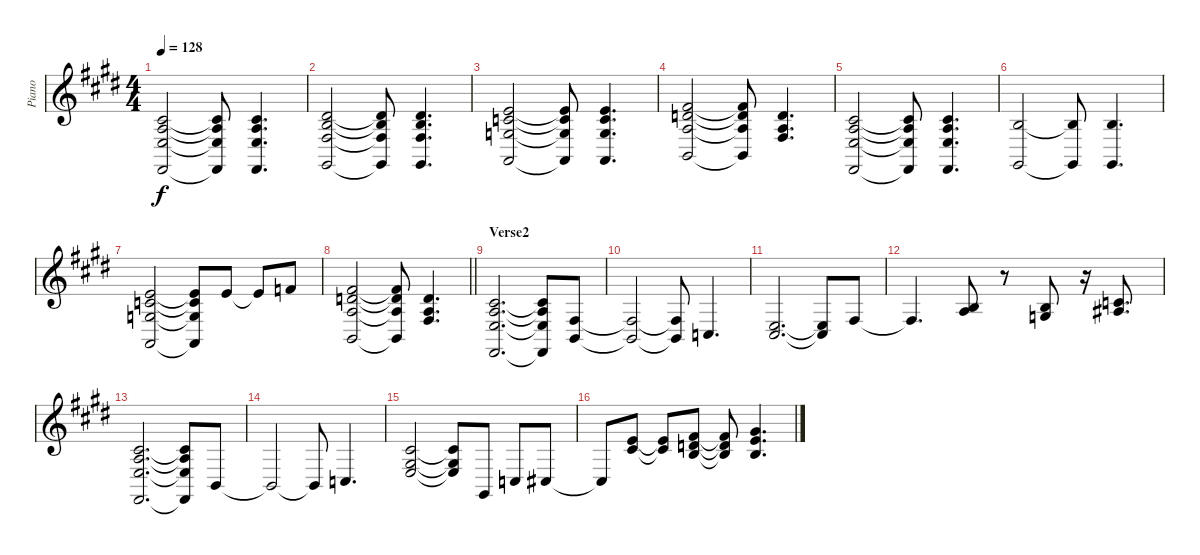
\track ("Piano" "Piano") {instrument brightacousticpiano}
\staff {score}
\tuning (E4 B3 G3 D3 A2 E2) {hide}
\ts (4 4)
\tempo 128
\clef g2
\ks c#minor
(2.2 2.3 2.4 2.6).2{dy f} (2.2{t} 2.3{t} 2.4{t} 2.6{t}).8 (2.2 2.3 2.4 2.6).4{d} |
(0.2 8.3 4.4 4.6).2 (0.2{t} 8.3{t} 4.4{t} 4.6{t}).8 (0.2 8.3 4.4 4.6).4{d} |
(0.1 1.2 0.3 0.5).2 (0.1{t} 1.2{t} 0.3{t} 0.5{t}).8 (0.1 1.2 0.3 0.5).4{d} |
(2.1 3.2 2.3 2.5).2 (2.1{t} 3.2{t} 2.3{t} 2.5{t}).8 (3.2 2.3 4.4).4{d} |
(2.2 2.3 2.4 2.6).2 (2.2{t} 2.3{t} 2.4{t} 2.6{t}).8 (2.2 2.3 2.4 2.6).4{d} |
(0.2 4.6).2 (0.2{t} 4.6{t}).8 (0.2 4.6).4{d} |
(0.1 1.2 0.3 0.5).2 (0.1{t} 1.2{t} 0.3{t} 0.5{t}).8 0.1.8 0.1{t}.8 1.1.8 |
\barLineRight lightlight
(2.1 3.2 2.3 2.5).2 (2.1{t} 3.2{t} 2.3{t} 2.5{t}).8 (3.2 2.3 4.4).4{d} |
\section ("" "Verse2")
(2.2 2.3 2.4 2.6).2{d} (2.2{t} 2.3{t} 2.4{t} 2.6{t}).8 (4.4 2.5).8 |
(4.4{t} 2.5{t}).2 (4.4{t} 2.5{t}).8 3.5.4{d} |
(2.4 4.5).2{d} (2.4{t} 4.5{t}).8 4.4.8 |
4.4{t}.4{d} (0.2 2.3).8 r.8 (0.2 5.4).8 r.16 (1.2 3.3).8{d} |
(2.2 2.3 2.4 2.6).2{d} (2.2{t} 2.3{t} 2.4{t} 2.6{t}).8 2.5.8 |
2.5{t}.2 2.5{t}.8 3.5.4{d} |
(2.2 1.3 2.4).2 (2.2{t} 1.3{t} 2.4{t}).8 4.6.8 3.5.8 4.5.8 |
4.5{t}.8 (0.1 2.2).8 (0.1{t} 2.2{t}).8 (2.1 3.2 4.3).8 (2.1{t} 3.2{t} 4.3{t}).8 (0.1 9.2 4.3).4{d}
